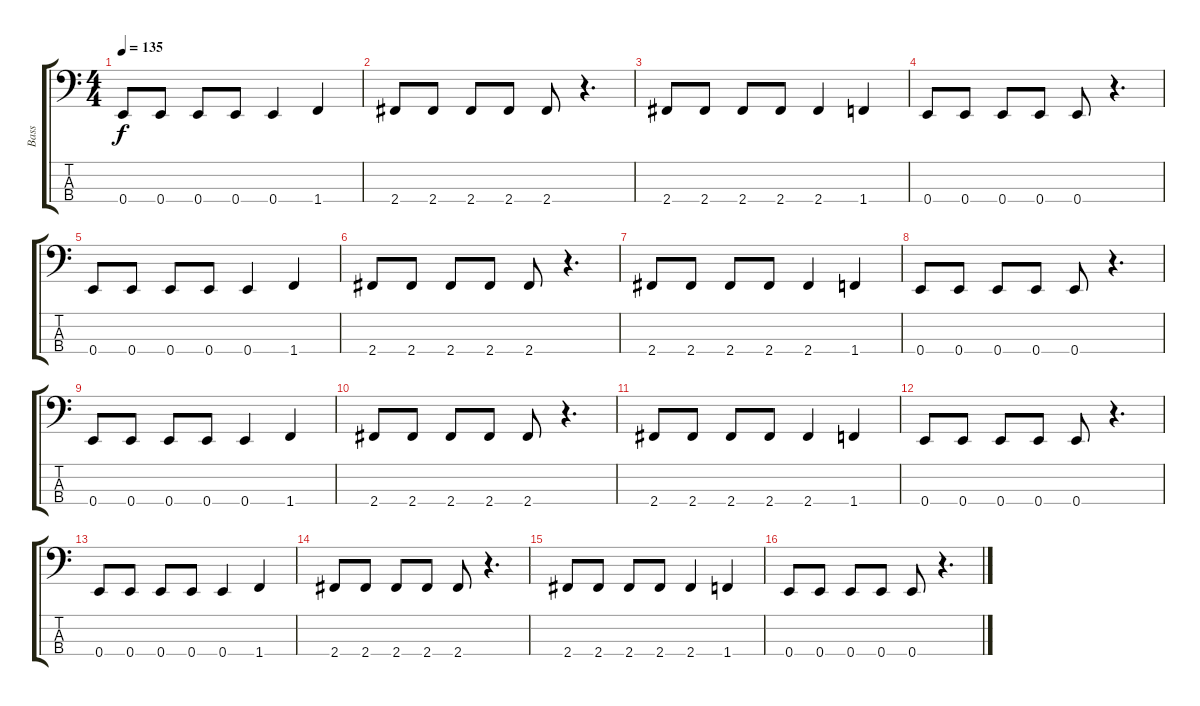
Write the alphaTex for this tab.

\track ("Bass" "Bass") {instrument electricbasspick}
\staff {score tabs}
\tuning (G2 D2 A1 E1) {hide}
\ts (4 4)
\tempo 135
\clef f4
\ks c
0.4.8{dy f} 0.4.8 0.4.8 0.4.8 0.4.4 1.4.4 |
2.4.8 2.4.8 2.4.8 2.4.8 2.4.8 r.4{d} |
2.4.8 2.4.8 2.4.8 2.4.8 2.4.4 1.4.4 |
0.4.8 0.4.8 0.4.8 0.4.8 0.4.8 r.4{d} |
0.4.8 0.4.8 0.4.8 0.4.8 0.4.4 1.4.4 |
2.4.8 2.4.8 2.4.8 2.4.8 2.4.8 r.4{d} |
2.4.8 2.4.8 2.4.8 2.4.8 2.4.4 1.4.4 |
0.4.8 0.4.8 0.4.8 0.4.8 0.4.8 r.4{d} |
0.4.8 0.4.8 0.4.8 0.4.8 0.4.4 1.4.4 |
2.4.8 2.4.8 2.4.8 2.4.8 2.4.8 r.4{d} |
2.4.8 2.4.8 2.4.8 2.4.8 2.4.4 1.4.4 |
0.4.8 0.4.8 0.4.8 0.4.8 0.4.8 r.4{d} |
0.4.8 0.4.8 0.4.8 0.4.8 0.4.4 1.4.4 |
2.4.8 2.4.8 2.4.8 2.4.8 2.4.8 r.4{d} |
2.4.8 2.4.8 2.4.8 2.4.8 2.4.4 1.4.4 |
0.4.8 0.4.8 0.4.8 0.4.8 0.4.8 r.4{d}
